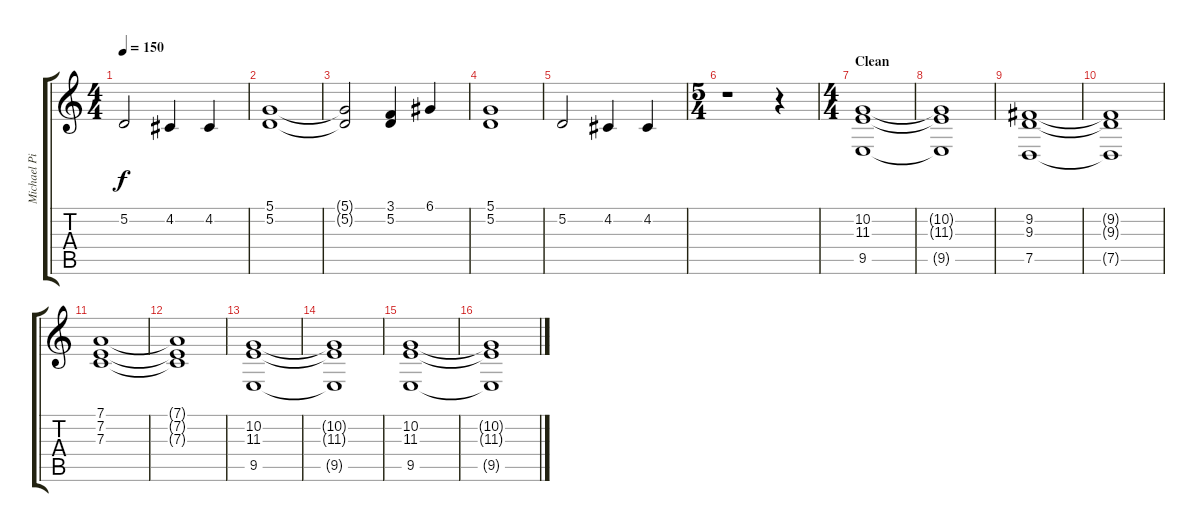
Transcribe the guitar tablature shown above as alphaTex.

\track ("Michael Pinnella" "Michael Pi") {instrument synthstrings1}
\staff {score tabs}
\tuning (D4 A3 F3 C3 G2 D2) {hide}
\ts (4 4)
\tempo 150
\clef g2
\ks c
5.2.2{dy f} 4.2.4 4.2.4 |
(5.1 5.2).1 |
(5.1{t} 5.2{t}).2 (3.1 5.2).4 6.1.4 |
(5.1 5.2).1 |
5.2.2 4.2.4 4.2.4 |
\ts (5 4)
r.1 r.4 |
\ts (4 4)
\section ("" "Clean")
(10.2 11.3 9.5).1 |
(10.2{t} 11.3{t} 9.5{t}).1 |
(9.2 9.3 7.5).1 |
(9.2{t} 9.3{t} 7.5{t}).1 |
(7.1 7.2 7.3).1 |
(7.1{t} 7.2{t} 7.3{t}).1 |
(10.2 11.3 9.5).1 |
(10.2{t} 11.3{t} 9.5{t}).1 |
(10.2 11.3 9.5).1 |
(10.2{t} 11.3{t} 9.5{t}).1
